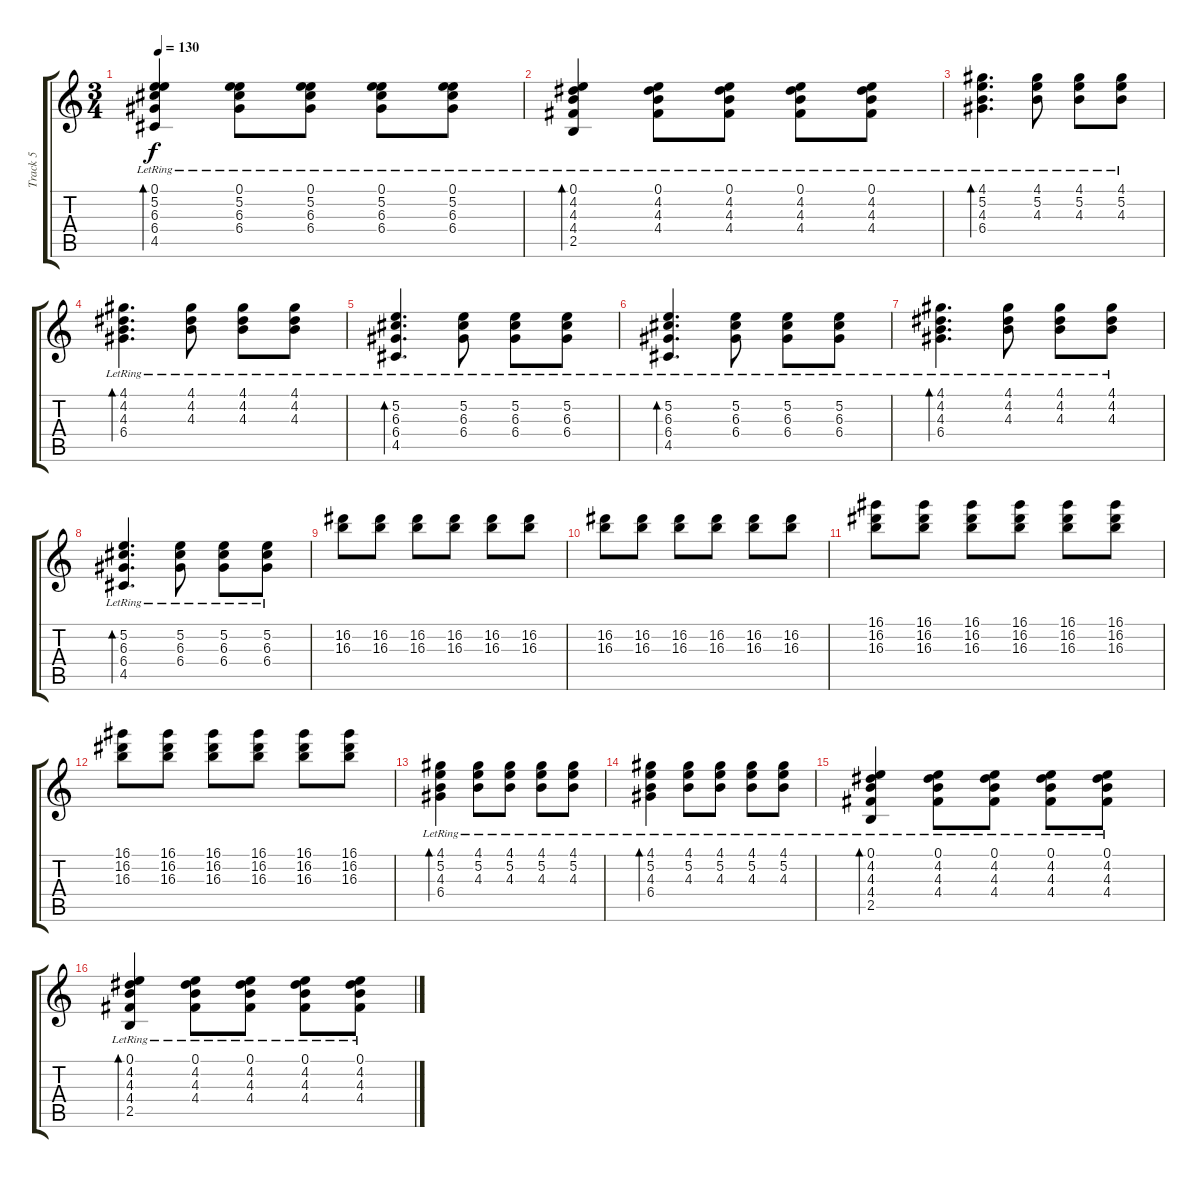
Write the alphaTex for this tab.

\track ("Track 5" "Track 5") {instrument acousticguitarsteel}
\staff {score tabs}
\tuning (E4 B3 G3 D3 A2 E2) {hide}
\ts (3 4)
\tempo 130
\clef g2
\ks c
(0.1{lr} 5.2{lr} 6.3{lr} 6.4{lr} 4.5{lr}).4{bd 120 dy f} (0.1{lr} 5.2{lr} 6.3{lr} 6.4{lr}).8 (0.1{lr} 5.2{lr} 6.3{lr} 6.4{lr}).8 (0.1{lr} 5.2{lr} 6.3{lr} 6.4{lr}).8 (0.1{lr} 5.2{lr} 6.3{lr} 6.4{lr}).8 |
(0.1{lr} 4.2{lr} 4.3{lr} 4.4{lr} 2.5{lr}).4{bd 120} (0.1{lr} 4.2{lr} 4.3{lr} 4.4{lr}).8 (0.1{lr} 4.2{lr} 4.3{lr} 4.4{lr}).8 (0.1{lr} 4.2{lr} 4.3{lr} 4.4{lr}).8 (0.1{lr} 4.2{lr} 4.3{lr} 4.4{lr}).8 |
(4.1{lr} 5.2{lr} 4.3{lr} 6.4{lr}).4{d bd 120 volume 3} (4.1{lr} 5.2{lr} 4.3{lr}).8 (4.1{lr} 5.2{lr} 4.3{lr}).8 (4.1{lr} 5.2{lr} 4.3{lr}).8 |
(4.1{lr} 4.2{lr} 4.3{lr} 6.4{lr}).4{d bd 120} (4.1{lr} 4.2{lr} 4.3{lr}).8 (4.1{lr} 4.2{lr} 4.3{lr}).8 (4.1{lr} 4.2{lr} 4.3{lr}).8 |
(5.2{lr} 6.3{lr} 6.4{lr} 4.5{lr}).4{d bd 120} (5.2{lr} 6.3{lr} 6.4{lr}).8 (5.2{lr} 6.3{lr} 6.4{lr}).8 (5.2{lr} 6.3{lr} 6.4{lr}).8 |
(5.2{lr} 6.3{lr} 6.4{lr} 4.5{lr}).4{d bd 120} (5.2{lr} 6.3{lr} 6.4{lr}).8 (5.2{lr} 6.3{lr} 6.4{lr}).8 (5.2{lr} 6.3{lr} 6.4{lr}).8 |
(4.1{lr} 4.2{lr} 4.3{lr} 6.4{lr}).4{d bd 120} (4.1{lr} 4.2{lr} 4.3{lr}).8 (4.1{lr} 4.2{lr} 4.3{lr}).8 (4.1{lr} 4.2{lr} 4.3{lr}).8 |
(5.2{lr} 6.3{lr} 6.4{lr} 4.5{lr}).4{d bd 120} (5.2{lr} 6.3{lr} 6.4{lr}).8 (5.2{lr} 6.3{lr} 6.4{lr}).8 (5.2{lr} 6.3{lr} 6.4{lr}).8 |
(16.2 16.3).8{volume 6} (16.2 16.3).8 (16.2 16.3).8 (16.2 16.3).8 (16.2 16.3).8 (16.2 16.3).8 |
(16.2 16.3).8 (16.2 16.3).8 (16.2 16.3).8 (16.2 16.3).8 (16.2 16.3).8 (16.2 16.3).8 |
(16.1 16.2 16.3).8 (16.1 16.2 16.3).8 (16.1 16.2 16.3).8 (16.1 16.2 16.3).8 (16.1 16.2 16.3).8 (16.1 16.2 16.3).8 |
(16.1 16.2 16.3).8 (16.1 16.2 16.3).8 (16.1 16.2 16.3).8 (16.1 16.2 16.3).8 (16.1 16.2 16.3).8 (16.1 16.2 16.3).8 |
(4.1{lr} 5.2{lr} 4.3{lr} 6.4{lr}).4{bd 120} (4.1{lr} 5.2{lr} 4.3{lr}).8 (4.1{lr} 5.2{lr} 4.3{lr}).8 (4.1{lr} 5.2{lr} 4.3{lr}).8 (4.1{lr} 5.2{lr} 4.3{lr}).8 |
(4.1{lr} 5.2{lr} 4.3{lr} 6.4{lr}).4{bd 120} (4.1{lr} 5.2{lr} 4.3{lr}).8 (4.1{lr} 5.2{lr} 4.3{lr}).8 (4.1{lr} 5.2{lr} 4.3{lr}).8 (4.1{lr} 5.2{lr} 4.3{lr}).8 |
(0.1{lr} 4.2{lr} 4.3{lr} 4.4{lr} 2.5{lr}).4{bd 120} (0.1{lr} 4.2{lr} 4.3{lr} 4.4{lr}).8 (0.1{lr} 4.2{lr} 4.3{lr} 4.4{lr}).8 (0.1{lr} 4.2{lr} 4.3{lr} 4.4{lr}).8 (0.1{lr} 4.2{lr} 4.3{lr} 4.4{lr}).8 |
(0.1{lr} 4.2{lr} 4.3{lr} 4.4{lr} 2.5{lr}).4{bd 120} (0.1{lr} 4.2{lr} 4.3{lr} 4.4{lr}).8 (0.1{lr} 4.2{lr} 4.3{lr} 4.4{lr}).8 (0.1{lr} 4.2{lr} 4.3{lr} 4.4{lr}).8 (0.1{lr} 4.2{lr} 4.3{lr} 4.4{lr}).8
